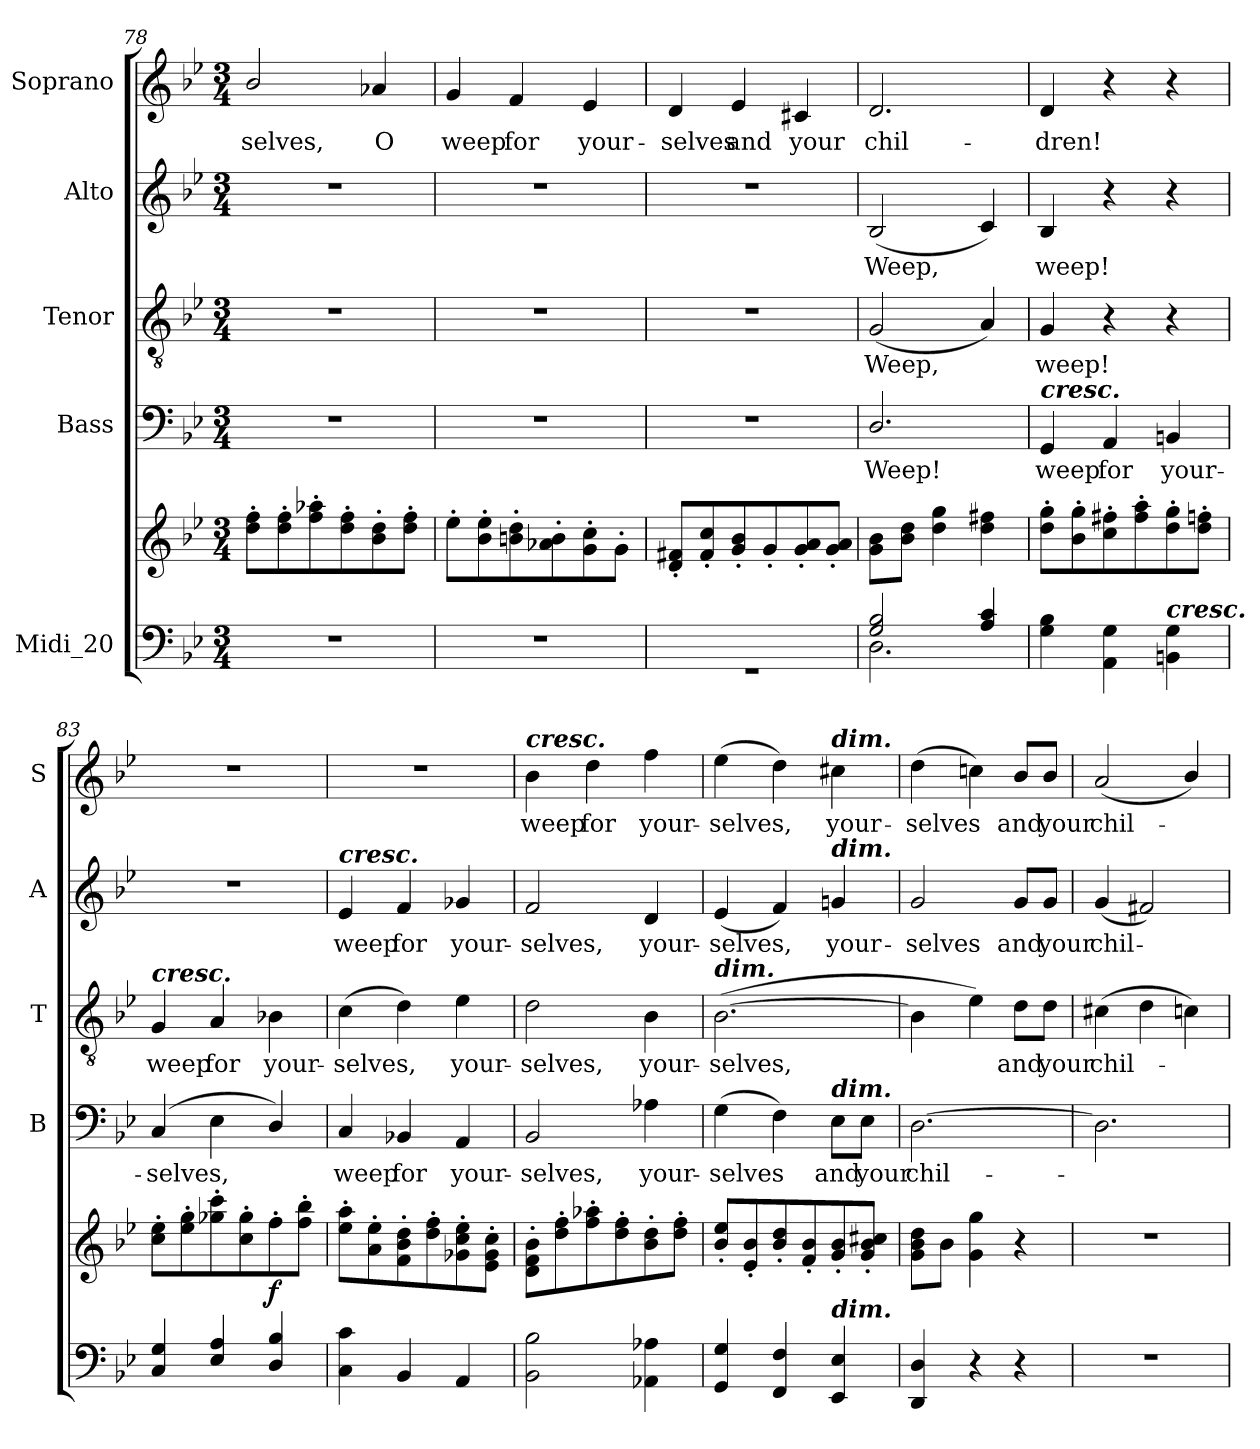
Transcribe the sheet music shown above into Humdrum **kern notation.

**kern	**kern	**dynam	**kern	**text	**kern	**text	**kern	**text	**kern	**text
*part5	*part5	*part5	*part4	*part4	*part3	*part3	*part2	*part2	*part1	*part1
*staff6	*staff5	*staff5/6	*staff4	*staff4	*staff3	*staff3	*staff2	*staff2	*staff1	*staff1
*I"Midi_20	*	*	*I"Bass	*	*I"Tenor	*	*I"Alto	*	*I"Soprano	*
*	*	*	*I'B	*	*I'T	*	*I'A	*	*I'S	*
!!LO:LB:g=z
*clefF4	*clefG2	*	*clefF4	*	*clefGv2	*	*clefG2	*	*clefG2	*
*k[b-e-]	*k[b-e-]	*	*k[b-e-]	*	*k[b-e-]	*	*k[b-e-]	*	*k[b-e-]	*
*B-:	*B-:	*	*B-:	*	*B-:	*	*B-:	*	*B-:	*
*M3/4	*M3/4	*	*M3/4	*	*M3/4	*	*M3/4	*	*M3/4	*
=78	=78	=78	=78	=78	=78	=78	=78	=78	=78	=78
*^	*	*	*	*	*	*	*	*	*	*
!	!	!	!	!	!	!	!	!	!	!	!LO:LY:b
2ryy	2.r	8dd\' 8ff\'L	.	2.r	.	2.r	.	2.r	.	2b-/	-selves,
.	.	8dd\' 8ff\'	.	.	.	.	.	.	.	.	.
.	.	8ff\' 8aa-X\'	.	.	.	.	.	.	.	.	.
.	.	8dd\' 8ff\'	.	.	.	.	.	.	.	.	.
!	!	!	!	!	!	!	!	!	!	!	!LO:LY:b
4ryy	.	8b-\' 8dd\'	.	.	.	.	.	.	.	4a-X/	O
.	.	8dd\' 8ff\'J	.	.	.	.	.	.	.	.	.
=79	=79	=79	=79	=79	=79	=79	=79	=79	=79	=79	=79
!	!	!	!	!	!	!	!	!	!	!	!LO:LY:b
2ryy	2.r	8ee-'\L	.	2.r	.	2.r	.	2.r	.	4g/	weep
.	.	8b-\' 8ee-\'	.	.	.	.	.	.	.	.	.
!	!	!	!	!	!	!	!	!	!	!	!LO:LY:b
.	.	8bn\' 8dd\'	.	.	.	.	.	.	.	4f/	for
.	.	8a-X\' 8b\'	.	.	.	.	.	.	.	.	.
!	!	!	!	!	!	!	!	!	!	!	!LO:LY:b
4ryy	.	8g\' 8cc\'	.	.	.	.	.	.	.	4e-/	your-
.	.	8g'\J	.	.	.	.	.	.	.	.	.
=80	=80	=80	=80	=80	=80	=80	=80	=80	=80	=80	=80
!	!	!	!	!	!	!	!	!	!	!	!LO:LY:b
2.ryy	2.r	8d/' 8f#X/'L	.	2.r	.	2.r	.	2.r	.	4d/	-selves
.	.	8f#/' 8cc/'	.	.	.	.	.	.	.	.	.
!	!	!	!	!	!	!	!	!	!	!	!LO:LY:b
.	.	8g/' 8b-/'	.	.	.	.	.	.	.	4e-/	and
.	.	8g'/	.	.	.	.	.	.	.	.	.
!	!	!	!	!	!	!	!	!	!	!	!LO:LY:b
.	.	8g/' 8a/'	.	.	.	.	.	.	.	4c#X/	your
.	.	8g/' 8a/'J	.	.	.	.	.	.	.	.	.
=81	=81	=81	=81	=81	=81	=81	=81	=81	=81	=81	=81
!	!	!	!	!	!LO:LY:b	!	!LO:LY:b	!	!LO:LY:b	!	!LO:LY:b
2G/ 2B-/	2.D\	8g\ 8b-\L	.	2.D/	Weep!	(<2G/	Weep,	(<2B-/	Weep,	2.d/	chil-
.	.	8b-\ 8dd\J	.	.	.	.	.	.	.	.	.
.	.	4dd\ 4gg\	.	.	.	.	.	.	.	.	.
4A/ 4c/	.	4dd\ 4ff#X\	.	.	.	4A/)	.	4c/)	.	.	.
=82	=82	=82	=82	=82	=82	=82	=82	=82	=82	=82	=82
!	!	!	!	!LO:TX:a:Bi:t=cresc.	!	!	!	!	!	!	!
!	!	!	!	!	!LO:LY:b	!	!LO:LY:b	!	!LO:LY:b	!	!LO:LY:b
2ryy	4G\ 4B-\	8dd\' 8gg\'L	.	4GG/	weep	4G/	weep!	4B-/	weep!	4d/	-dren!
.	.	8b-\' 8gg\'	.	.	.	.	.	.	.	.	.
!	!	!	!	!	!LO:LY:b	!	!	!	!	!	!
.	4AA\ 4G\	8cc\' 8ff#X\'	.	4AA/	for	4r	.	4r	.	4r	.
.	.	8ff#\' 8aa\'	.	.	.	.	.	.	.	.	.
!LO:TX:a:Bi:t=cresc.	!	!	!	!	!	!	!	!	!	!	!
!	!	!	!	!	!LO:LY:b	!	!	!	!	!	!
4ryy	4BBn\ 4G\	8dd\' 8gg\'	.	4BBn/	your-	4r	.	4r	.	4r	.
.	.	8dd\' 8ffn\'J	.	.	.	.	.	.	.	.	.
=83	=83	=83	=83	=83	=83	=83	=83	=83	=83	=83	=83
!	!	!	!	!	!	!LO:TX:a:Bi:t=cresc.	!	!	!	!	!
!	!	!	!	!	!LO:LY:b	!	!LO:LY:b	!	!	!	!
4C/ 4G/	2ryy	8cc\' 8ee-\'L	.	(>4C/	-selves,	4G/	weep	2.r	.	2.r	.
.	.	8ee-\' 8gg\'	.	.	.	.	.	.	.	.	.
!	!	!	!	!	!	!	!LO:LY:b	!	!	!	!
4E-/ 4A/	.	8gg-X\' 8ccc\'	.	4E-\	.	4A/	for	.	.	.	.
.	.	8cc\' 8gg-\'	.	.	.	.	.	.	.	.	.
!	!	!	!LO:DY:b	!	!	!	!LO:LY:b	!	!	!	!
4D/ 4B-/	4ryy	8ff'\	f	4D/)	.	4B-X\	your-	.	.	.	.
.	.	8ff\' 8bb-\'J	.	.	.	.	.	.	.	.	.
!!LO:PB:g=z
=84	=84	=84	=84	=84	=84	=84	=84	=84	=84	=84	=84
!	!	!	!	!	!	!	!	!LO:TX:a:Bi:t=cresc.	!	!	!
!	!	!	!	!	!LO:LY:b	!	!LO:LY:b	!	!LO:LY:b	!	!
4C\ 4c\	2ryy	8ee-\' 8aa\'L	.	4C/	weep	(>4c\	-selves,	4e-/	weep	2.r	.
.	.	8a\' 8ee-\'	.	.	.	.	.	.	.	.	.
!	!	!	!	!	!LO:LY:b	!	!	!	!LO:LY:b	!	!
4BB-/	.	8f\' 8b-\' 8dd\'	.	4BB-X/	for	4d\)	.	4f/	for	.	.
.	.	8dd\' 8ff\'	.	.	.	.	.	.	.	.	.
!	!	!	!	!	!LO:LY:b	!	!LO:LY:b	!	!LO:LY:b	!	!
4AA/	4ryy	8g-X\' 8cc\' 8ee-\'	.	4AA/	your-	4e-\	your-	4g-X/	your-	.	.
.	.	8e-\' 8g-\' 8cc\'J	.	.	.	.	.	.	.	.	.
=85	=85	=85	=85	=85	=85	=85	=85	=85	=85	=85	=85
!	!	!	!	!	!	!	!	!	!	!LO:TX:a:Bi:t=cresc.	!
!	!	!	!	!	!LO:LY:b	!	!LO:LY:b	!	!LO:LY:b	!	!LO:LY:b
2BB-\ 2B-\	2ryy	8d\' 8f\' 8b-\'L	.	2BB-/	-selves,	2d\	-selves,	2f/	-selves,	4b-\	weep
.	.	8dd\' 8ff\'	.	.	.	.	.	.	.	.	.
!	!	!	!	!	!	!	!	!	!	!	!LO:LY:b
.	.	8ff\' 8aa-X\'	.	.	.	.	.	.	.	4dd\	for
.	.	8dd\' 8ff\'	.	.	.	.	.	.	.	.	.
!	!	!	!	!	!LO:LY:b	!	!LO:LY:b	!	!LO:LY:b	!	!LO:LY:b
4AA-X\ 4A-X\	4ryy	8b-\' 8dd\'	.	4A-X\	your-	4B-\	your-	4d/	your-	4ff\	your-
.	.	8dd\' 8ff\'J	.	.	.	.	.	.	.	.	.
=86	=86	=86	=86	=86	=86	=86	=86	=86	=86	=86	=86
!	!	!	!	!	!	!LO:TX:a:Bi:t=dim.	!	!	!	!	!
!	!	!	!	!	!LO:LY:b	!	!LO:LY:b	!	!LO:LY:b	!	!LO:LY:b
4GG/ 4G/	2ryy	8b-/' 8ee-/'L	.	(>4G\	-selves	(>[2.B-\	-selves,	(<4e-/	-selves,	(>4ee-\	-selves,
.	.	8e-/' 8b-/'	.	.	.	.	.	.	.	.	.
4FF/ 4F/	.	8b-/' 8dd/'	.	4F\)	.	.	.	4f/)	.	4dd\)	.
.	.	8f/' 8b-/'	.	.	.	.	.	.	.	.	.
!	!	!	!	!	!	!	!	!	!	!LO:TX:a:Bi:t=dim.	!
!	!	!	!	!	!	!	!	!LO:TX:a:Bi:t=dim.	!	!	!
!	!	!	!	!LO:TX:a:Bi:t=dim.	!	!	!	!	!	!	!
!LO:TX:a:Bi:t=dim.	!	!	!	!	!	!	!	!	!	!	!
!	!	!	!	!	!LO:LY:b	!	!	!	!LO:LY:b	!	!LO:LY:b
4EE-/ 4E-/	4ryy	8g/' 8b-/'	.	8E-\L	and	.	.	4gn/	your-	4cc#X\	your-
!	!	!	!	!	!LO:LY:b	!	!	!	!	!	!
.	.	8g/' 8b-/' 8cc#X/'J	.	8E-\J	your	.	.	.	.	.	.
=87	=87	=87	=87	=87	=87	=87	=87	=87	=87	=87	=87
!	!	!	!	!	!LO:LY:b	!	!	!	!LO:LY:b	!	!LO:LY:b
4DD/ 4D/	2ryy	8g\ 8b-\ 8dd\L	.	[2.D\	chil-	4B-\]	.	2g/	-selves	(>4dd\	-selves
.	.	8b-\J	.	.	.	.	.	.	.	.	.
4r	.	4g\ 4gg\	.	.	.	4e-\)	.	.	.	4ccn\)	.
!	!	!	!	!	!	!	!LO:LY:b	!	!LO:LY:b	!	!LO:LY:b
4r	4ryy	4r	.	.	.	8d\L	and	8g/L	and	8b-/L	and
!	!	!	!	!	!	!	!LO:LY:b	!	!LO:LY:b	!	!LO:LY:b
.	.	.	.	.	.	8d\J	your	8g/J	your	8b-/J	your
=88	=88	=88	=88	=88	=88	=88	=88	=88	=88	=88	=88
!	!	!	!	!	!	!	!LO:LY:b	!	!LO:LY:b	!	!LO:LY:b
2.r	2ryy	2.r	.	2.D\]	.	(>4c#X\	chil-	(<4g/	chil-	(<2a/	chil-
.	.	.	.	.	.	4d\	.	2f#X/)	.	.	.
.	4ryy	.	.	.	.	4cn\)	.	.	.	4b-/)	.
*v	*v	*	*	*	*	*	*	*	*	*	*
=	=	=	=	=	=	=	=	=	=	=
*-	*-	*-	*-	*-	*-	*-	*-	*-	*-	*-
